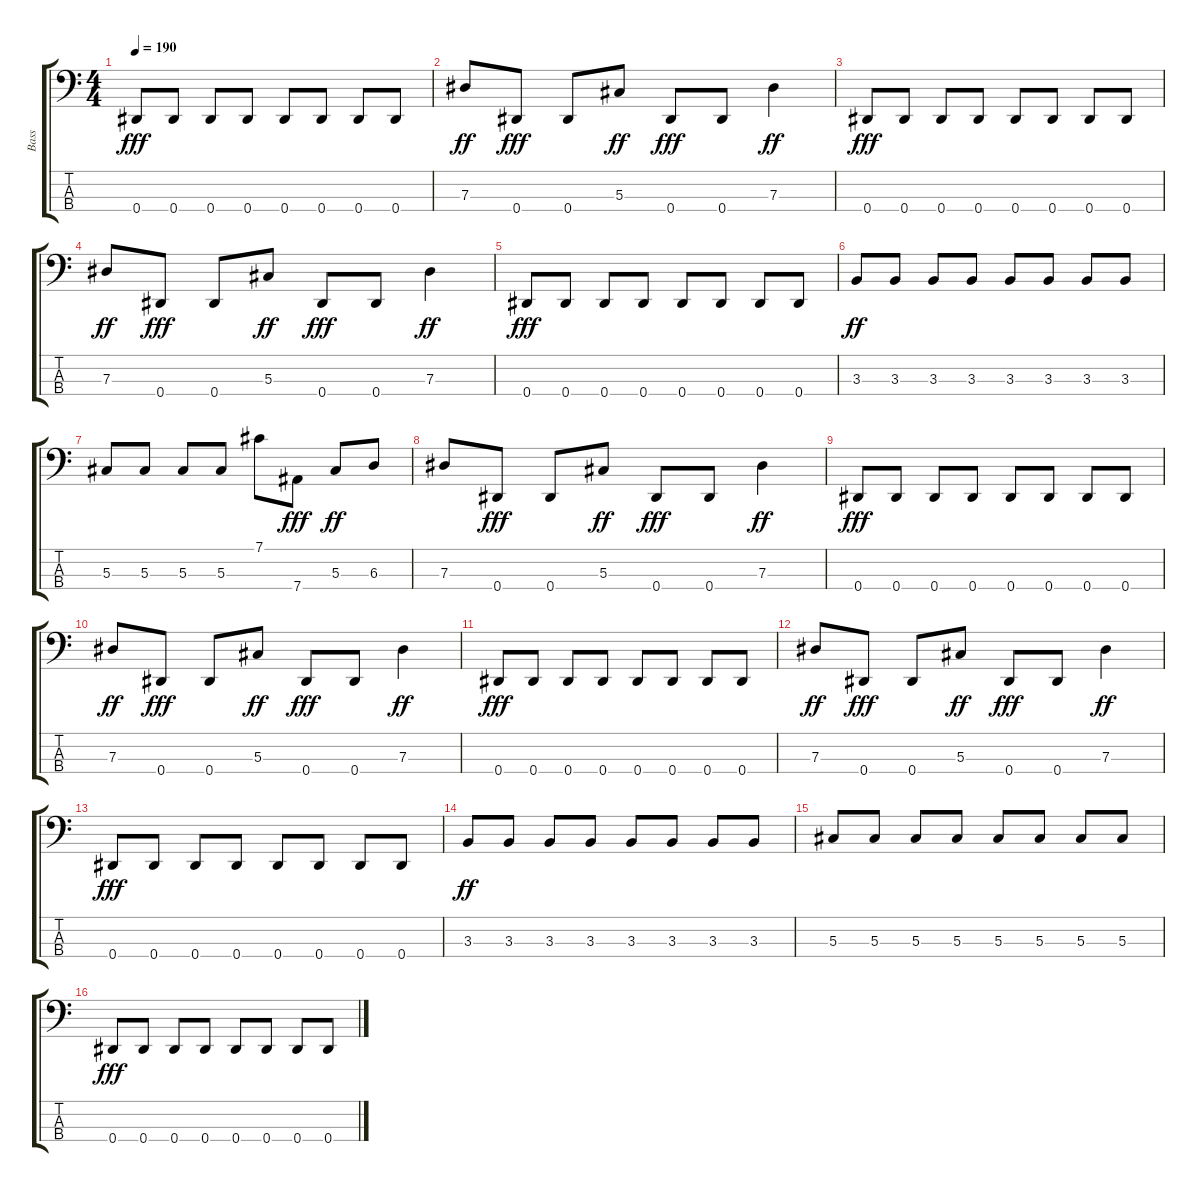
\track ("Bass" "Bass") {instrument electricbassfinger}
\staff {score tabs}
\tuning (Gb2 Db2 Ab1 Eb1) {hide}
\ts (4 4)
\tempo 190
\clef f4
\ks c
0.4.8{dy fff} 0.4.8 0.4.8 0.4.8 0.4.8 0.4.8 0.4.8 0.4.8 |
7.3.8{dy ff} 0.4.8{dy fff} 0.4.8 5.3.8{dy ff} 0.4.8{dy fff} 0.4.8 7.3.4{dy ff} |
0.4.8{dy fff} 0.4.8 0.4.8 0.4.8 0.4.8 0.4.8 0.4.8 0.4.8 |
7.3.8{dy ff} 0.4.8{dy fff} 0.4.8 5.3.8{dy ff} 0.4.8{dy fff} 0.4.8 7.3.4{dy ff} |
0.4.8{dy fff} 0.4.8 0.4.8 0.4.8 0.4.8 0.4.8 0.4.8 0.4.8 |
3.3.8{dy ff} 3.3.8 3.3.8 3.3.8 3.3.8 3.3.8 3.3.8 3.3.8 |
5.3.8 5.3.8 5.3.8 5.3.8 7.1.8 7.4.8{dy fff} 5.3.8{dy ff} 6.3.8 |
7.3.8 0.4.8{dy fff} 0.4.8 5.3.8{dy ff} 0.4.8{dy fff} 0.4.8 7.3.4{dy ff} |
0.4.8{dy fff} 0.4.8 0.4.8 0.4.8 0.4.8 0.4.8 0.4.8 0.4.8 |
7.3.8{dy ff} 0.4.8{dy fff} 0.4.8 5.3.8{dy ff} 0.4.8{dy fff} 0.4.8 7.3.4{dy ff} |
0.4.8{dy fff} 0.4.8 0.4.8 0.4.8 0.4.8 0.4.8 0.4.8 0.4.8 |
7.3.8{dy ff} 0.4.8{dy fff} 0.4.8 5.3.8{dy ff} 0.4.8{dy fff} 0.4.8 7.3.4{dy ff} |
0.4.8{dy fff} 0.4.8 0.4.8 0.4.8 0.4.8 0.4.8 0.4.8 0.4.8 |
3.3.8{dy ff} 3.3.8 3.3.8 3.3.8 3.3.8 3.3.8 3.3.8 3.3.8 |
5.3.8 5.3.8 5.3.8 5.3.8 5.3.8 5.3.8 5.3.8 5.3.8 |
0.4.8{dy fff} 0.4.8 0.4.8 0.4.8 0.4.8 0.4.8 0.4.8 0.4.8
